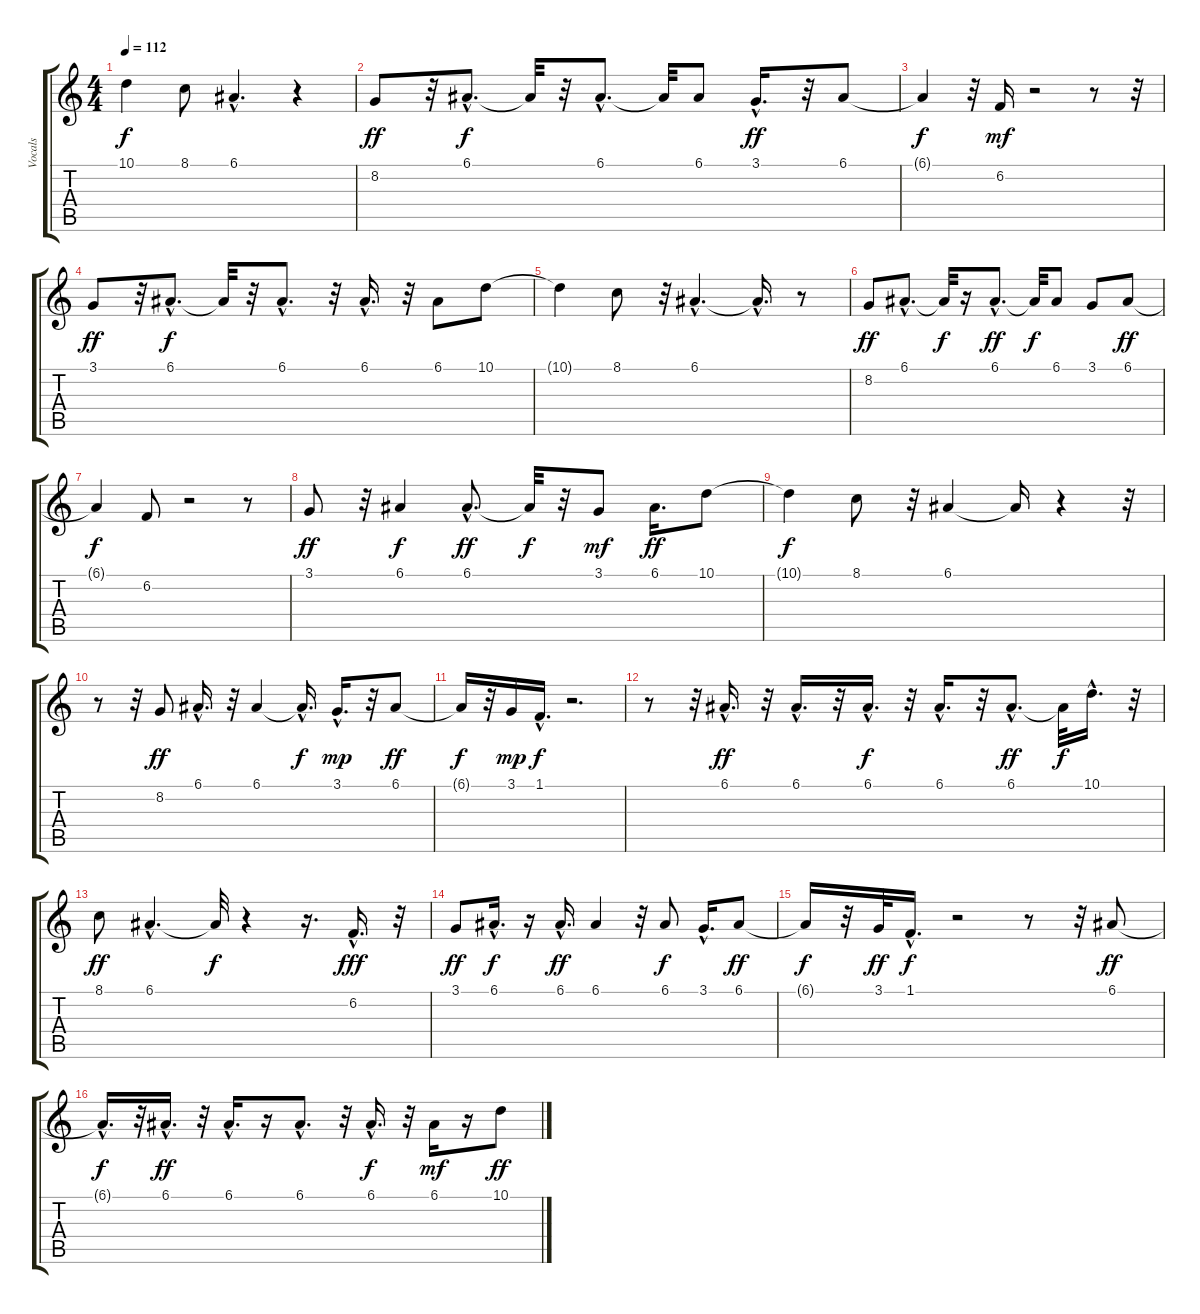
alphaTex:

\track ("Vocals" "Vocals") {instrument lead1square}
\staff {score tabs}
\tuning (E4 B3 G3 D3 A2 E2) {hide}
\ts (4 4)
\tempo 112
\clef g2
\ks c
10.1{t}.4{dy f} 8.1.8 6.1{hac}.4{d} r.4 |
8.2.8{dy ff} r.32 6.1{hac}.8{d dy f} 6.1{t}.32 r.32 6.1{hac}.8{d} 6.1{t}.32 6.1.8 3.1{hac}.16{d dy ff} r.32 6.1.8 |
6.1{t}.4{dy f} r.32 6.2.16{dy mf} r.2 r.8 r.32 |
3.1.8{dy ff} r.32 6.1{hac}.8{d dy f} 6.1{t}.32 r.32 6.1{hac}.8{d} r.32 6.1{hac}.16{d} r.32 6.1.8 10.1.8 |
10.1{t}.4 8.1.8 r.32 6.1{hac}.4{d} 6.1{hac t}.16{d} r.8 |
8.2.8{dy ff} 6.1{hac}.8{d} 6.1{t}.32{dy f} r.16 6.1{hac}.8{d dy ff} 6.1{t}.32{dy f} 6.1.8 3.1.8 6.1.8{dy ff} |
6.1{t}.4{dy f} 6.2.8 r.2 r.8 |
3.1.8{dy ff} r.32 6.1.4{dy f} 6.1{hac}.8{d dy ff} 6.1{t}.32{dy f} r.32 3.1.8{dy mf} 6.1.16{d dy ff} 10.1.8 |
10.1{t}.4{dy f} 8.1.8 r.32 6.1.4 6.1{t}.16 r.4 r.32 |
r.8 r.32 8.2.8{dy ff} 6.1{hac}.16{d} r.32 6.1.4 6.1{hac t}.16{d dy f} 3.1{hac}.16{d dy mp} r.32 6.1.8{dy ff} |
6.1{t}.16{dy f} r.32 3.1.16{dy mp} 1.1{hac}.16{d dy f} r.2{d} |
r.8 r.32 6.1{hac}.16{d dy ff} r.32 6.1{hac}.16{d} r.32 6.1{hac}.16{d dy f} r.32 6.1{hac}.16{d} r.32 6.1{hac}.8{d dy ff} 6.1{t}.32{dy f} 10.1{hac}.16{d} r.32 |
8.1.8{dy ff} 6.1{hac}.4{d} 6.1{t}.32{dy f} r.4 r.16{d} 6.2{hac}.16{d dy fff} r.32 |
3.1.8{dy ff} 6.1{hac}.16{d dy f} r.16 6.1{hac}.16{d dy ff} 6.1.4 r.32 6.1.8{dy f} 3.1{hac}.16{d} 6.1.8{dy ff} |
6.1{t}.16{dy f} r.32 3.1.32{dy ff} 1.1{hac}.16{d dy f} r.2 r.8 r.32 6.1.8{dy ff} |
6.1{hac t}.16{d dy f} r.32 6.1{hac}.16{d dy ff} r.32 6.1{hac}.16{d} r.16 6.1{hac}.8{d} r.32 6.1{hac}.16{d dy f} r.32 6.1.16{dy mf} r.16 10.1.8{dy ff}
